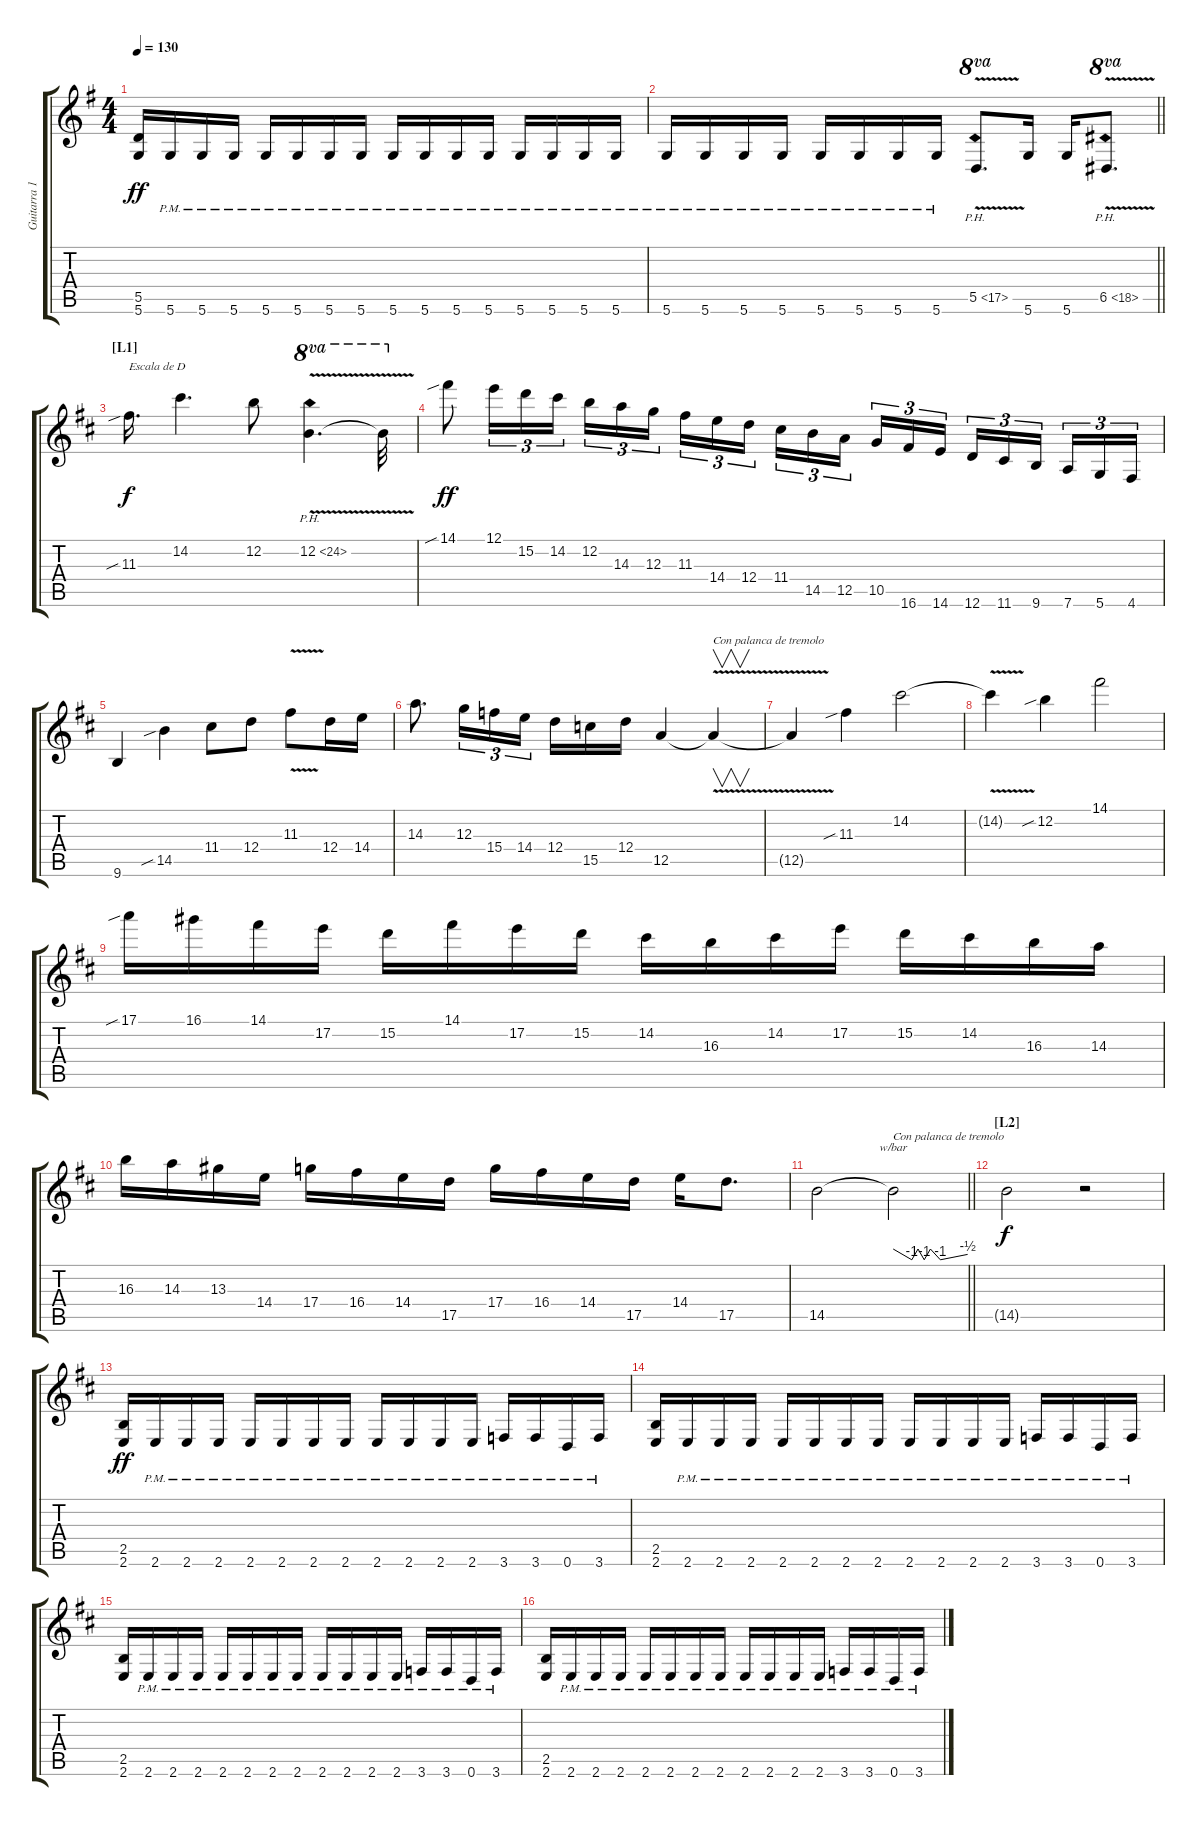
\track ("Guitarra 1" "Guitarra 1") {instrument distortionguitar}
\staff {score tabs}
\tuning (E4 B3 G3 D3 A2 D2) {hide}
\ts (4 4)
\tempo 130
\clef g2
\ks g
(5.5 5.6).16{dy ff} 5.6{pm}.16 5.6{pm}.16 5.6{pm}.16 5.6{pm}.16 5.6{pm}.16 5.6{pm}.16 5.6{pm}.16 5.6{pm}.16 5.6{pm}.16 5.6{pm}.16 5.6{pm}.16 5.6{pm}.16 5.6{pm}.16 5.6{pm}.16 5.6{pm}.16 |
\barLineRight lightlight
5.6{pm}.16 5.6{pm}.16 5.6{pm}.16 5.6{pm}.16 5.6{pm}.16 5.6{pm}.16 5.6{pm}.16 5.6{pm}.16 5.5{ph 12 v}.8{d ot 8va} 5.6.16 5.6.16 6.5{ph 12 v}.8{d ot 8va} |
\section ("" "[L1]")
\ks d
11.3{sib}.16{d txt "Escala de D" dy f volume 15} 14.2.4{d} 12.2.8 12.2{ph 12 v}.4{d ot 8va} 12.2{t}.32{ot 8va} |
14.1{sib}.8{dy ff} 12.1.16{tu (3 2)} 15.2.16{tu (3 2)} 14.2.16{tu (3 2)} 12.2.16{tu (3 2)} 14.3.16{tu (3 2)} 12.3.16{tu (3 2) beam splitsecondary} 11.3.16{tu (3 2)} 14.4.16{tu (3 2)} 12.4.16{tu (3 2)} 11.4.16{tu (3 2)} 14.5.16{tu (3 2)} 12.5.16{tu (3 2) beam splitsecondary} 10.5.16{tu (3 2)} 16.6.16{tu (3 2)} 14.6.16{tu (3 2)} 12.6.16{tu (3 2)} 11.6.16{tu (3 2)} 9.6.16{tu (3 2) beam splitsecondary} 7.6.16{tu (3 2)} 5.6.16{tu (3 2)} 4.6.16{tu (3 2)} |
9.6.4 14.5{sib}.4 11.4.8 12.4.8 11.3{v}.8 12.4.16 14.4.16 |
14.3.8{d} 12.3.16{tu (3 2)} 15.4.16{tu (3 2)} 14.4.16{tu (3 2) beam splitsecondary} 12.4.16 15.5.16 12.4.16 12.5.4 12.5{v t}.4{v txt "Con palanca de tremolo"} |
12.5{t}.4 11.3{sib}.4 14.2.2 |
14.2{v t}.4 12.2{sib}.4 14.1.2 |
17.1{sib}.16 16.1.16 14.1.16 17.2.16 15.2.16 14.1.16 17.2.16 15.2.16 14.2.16 16.3.16 14.2.16 17.2.16 15.2.16 14.2.16 16.3.16 14.3.16 |
16.3.16 14.3.16 13.3.16 14.4.16 17.4.16 16.4.16 14.4.16 17.5.16 17.4.16 16.4.16 14.4.16 17.5.16 14.4.16 17.5.8{d} |
\barLineRight lightlight
14.5.2 14.5{t}.2{tbe (custom default 0 0 15 -4 20 0 25 -4 30 0 38 -4 60 -2) txt "Con palanca de tremolo"} |
\section ("" "[L2]")
14.5{t}.2{dy f} r.2 |
(2.5 2.6).16{dy ff volume 13} 2.6{pm}.16 2.6{pm}.16 2.6{pm}.16 2.6{pm}.16 2.6{pm}.16 2.6{pm}.16 2.6{pm}.16 2.6{pm}.16 2.6{pm}.16 2.6{pm}.16 2.6{pm}.16 3.6{pm}.16 3.6{pm}.16 0.6{pm}.16 3.6{pm}.16 |
(2.5 2.6).16 2.6{pm}.16 2.6{pm}.16 2.6{pm}.16 2.6{pm}.16 2.6{pm}.16 2.6{pm}.16 2.6{pm}.16 2.6{pm}.16 2.6{pm}.16 2.6{pm}.16 2.6{pm}.16 3.6{pm}.16 3.6{pm}.16 0.6{pm}.16 3.6{pm}.16 |
(2.5 2.6).16 2.6{pm}.16 2.6{pm}.16 2.6{pm}.16 2.6{pm}.16 2.6{pm}.16 2.6{pm}.16 2.6{pm}.16 2.6{pm}.16 2.6{pm}.16 2.6{pm}.16 2.6{pm}.16 3.6{pm}.16 3.6{pm}.16 0.6{pm}.16 3.6{pm}.16 |
(2.5 2.6).16 2.6{pm}.16 2.6{pm}.16 2.6{pm}.16 2.6{pm}.16 2.6{pm}.16 2.6{pm}.16 2.6{pm}.16 2.6{pm}.16 2.6{pm}.16 2.6{pm}.16 2.6{pm}.16 3.6{pm}.16 3.6{pm}.16 0.6{pm}.16 3.6{pm}.16
